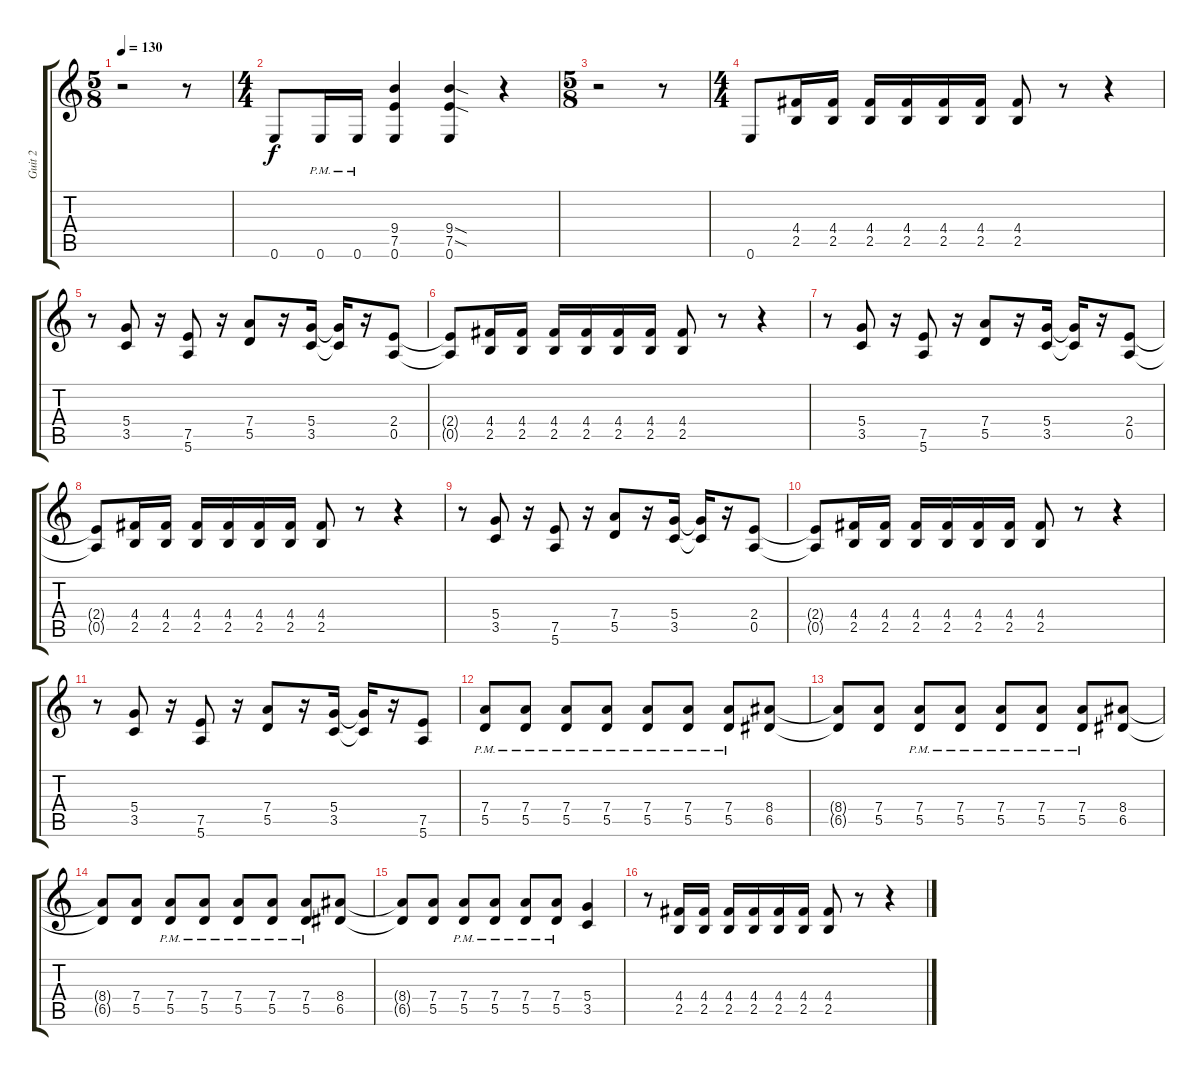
\track ("Guit 2" "Guit 2") {instrument distortionguitar}
\staff {score tabs}
\tuning (E4 B3 G3 D3 A2 E2) {hide}
\ts (5 8)
\tempo 130
\clef g2
\ks c
r.2{dy f} r.8 |
\ts (4 4)
0.6.8 0.6{pm}.16 0.6{pm}.16 (9.4 7.5 0.6).4 (9.4{sod} 7.5{sod} 0.6).4 r.4 |
\ts (5 8)
r.2 r.8 |
\ts (4 4)
0.6.8 (4.4 2.5).16 (4.4 2.5).16 (4.4 2.5).16 (4.4 2.5).16 (4.4 2.5).16 (4.4 2.5).16 (4.4 2.5).8 r.8 r.4 |
r.8 (5.4 3.5).8 r.16 (7.5 5.6).8 r.16 (7.4 5.5).8 r.16 (5.4 3.5).16 (5.4{t} 3.5{t}).16 r.16 (2.4 0.5).8 |
(2.4{t} 0.5{t}).8 (4.4 2.5).16 (4.4 2.5).16 (4.4 2.5).16 (4.4 2.5).16 (4.4 2.5).16 (4.4 2.5).16 (4.4 2.5).8 r.8 r.4 |
r.8 (5.4 3.5).8 r.16 (7.5 5.6).8 r.16 (7.4 5.5).8 r.16 (5.4 3.5).16 (5.4{t} 3.5{t}).16 r.16 (2.4 0.5).8 |
(2.4{t} 0.5{t}).8 (4.4 2.5).16 (4.4 2.5).16 (4.4 2.5).16 (4.4 2.5).16 (4.4 2.5).16 (4.4 2.5).16 (4.4 2.5).8 r.8 r.4 |
r.8 (5.4 3.5).8 r.16 (7.5 5.6).8 r.16 (7.4 5.5).8 r.16 (5.4 3.5).16 (5.4{t} 3.5{t}).16 r.16 (2.4 0.5).8 |
(2.4{t} 0.5{t}).8 (4.4 2.5).16 (4.4 2.5).16 (4.4 2.5).16 (4.4 2.5).16 (4.4 2.5).16 (4.4 2.5).16 (4.4 2.5).8 r.8 r.4 |
r.8 (5.4 3.5).8 r.16 (7.5 5.6).8 r.16 (7.4 5.5).8 r.16 (5.4 3.5).16 (5.4{t} 3.5{t}).16 r.16 (7.5 5.6).8 |
(7.4{pm} 5.5{pm}).8 (7.4{pm} 5.5{pm}).8 (7.4{pm} 5.5{pm}).8 (7.4{pm} 5.5{pm}).8 (7.4{pm} 5.5{pm}).8 (7.4{pm} 5.5{pm}).8 (7.4{pm} 5.5{pm}).8 (8.4 6.5).8 |
(8.4{t} 6.5{t}).8 (7.4 5.5).8 (7.4{pm} 5.5{pm}).8 (7.4{pm} 5.5{pm}).8 (7.4{pm} 5.5{pm}).8 (7.4{pm} 5.5{pm}).8 (7.4{pm} 5.5{pm}).8 (8.4 6.5).8 |
(8.4{t} 6.5{t}).8 (7.4 5.5).8 (7.4{pm} 5.5{pm}).8 (7.4{pm} 5.5{pm}).8 (7.4{pm} 5.5{pm}).8 (7.4{pm} 5.5{pm}).8 (7.4{pm} 5.5{pm}).8 (8.4 6.5).8 |
(8.4{t} 6.5{t}).8 (7.4 5.5).8 (7.4{pm} 5.5{pm}).8 (7.4{pm} 5.5{pm}).8 (7.4{pm} 5.5{pm}).8 (7.4{pm} 5.5{pm}).8 (5.4 3.5).4 |
r.8 (4.4 2.5).16 (4.4 2.5).16 (4.4 2.5).16 (4.4 2.5).16 (4.4 2.5).16 (4.4 2.5).16 (4.4 2.5).8 r.8 r.4
